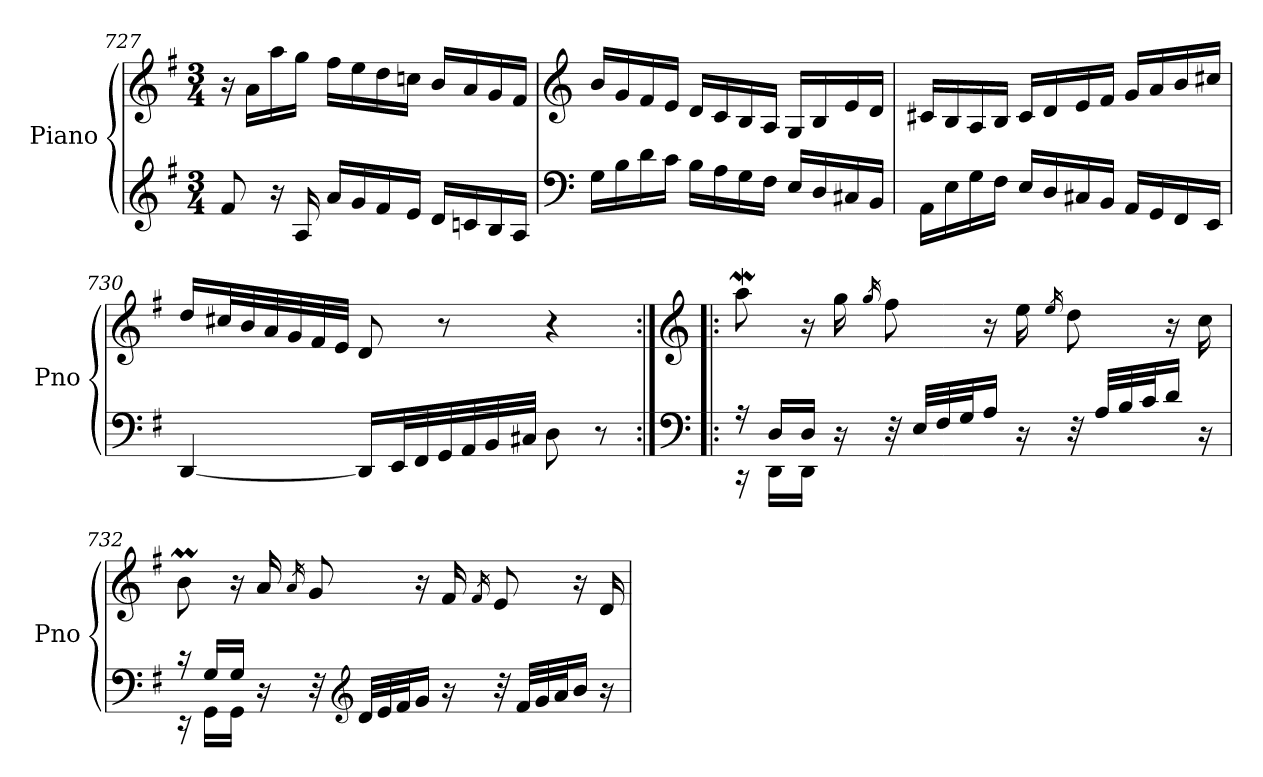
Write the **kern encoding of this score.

**kern	**kern
*part1	*part1
*staff2	*staff1
*I"Piano	*
*I'Pno	*
*clefG2	*clefG2
*k[f#]	*k[f#]
*M3/4	*M3/4
=727	=727
8f#/	16r
.	16a\LL
16r	16aa\
16A/	16gg\JJ
16a/LL	16ff#\LL
16g/	16ee\
16f#/	16dd\
16e/JJ	16ccn\JJ
16d/LL	16b/LL
16cn/	16a/
16B/	16g/
16A/JJ	16f#/JJ
!!LO:LB:g=z
=728	=728
*clefF4	*clefG2
16G\LL	16b/LL
16B\	16g/
16d\	16f#/
16c\JJ	16e/JJ
16B\LL	16d/LL
16A\	16c/
16G\	16B/
16F#\JJ	16A/JJ
16E/LL	16G/LL
16D/	16B/
16C#X/	16e/
16BB/JJ	16d/JJ
=729	=729
16AA\LL	16c#X/LL
16E\	16B/
16G\	16A/
16F#\JJ	16B/JJ
16E/LL	16c#/LL
16D/	16d/
16C#X/	16e/
16BB/JJ	16f#/JJ
16AA/LL	16g/LL
16GG/	16a/
16FF#/	16b/
16EE/JJ	16cc#X/JJ
=730	=730
[4DD/	16dd/LL
.	32cc#X/L
.	32b/
.	32a/
.	32g/
.	32f#/
.	32e/JJJ
16DD/LL]	8d/
32EE/L	.
32FF#/	.
32GG/	8r
32AA/	.
32BB/	.
32C#X/JJJ	.
8D\	4r
8r	.
!!LO:PB:g=z
=731:|!|:	=731:|!|:
*clefF4	*clefG2
*^	*
16r	16r	8aaW\
16D/LL	16DD\LL	.
16D/JJ	16DD\JJ	16r
16r	2ryy	16gg\
.	.	16qgg/
32r	.	8ff#\
32E/LLL	.	.
32F#/	.	.
32G/J	.	.
16A/JJ	.	16r
16r	.	16ee\
.	.	16qee/
32r	.	8dd\
32A/LLL	.	.
32B/	.	.
32c/J	.	.
16d/JJ	.	16r
16r	16ryy	16cc\
=732	=732	=732
16r	16r	8bm\
16G/LL	16GG\LL	.
16G/JJ	16GG\JJ	16r
16r	2ryy	16a/
.	.	16qa/
32r	.	8g/
*clefG2	*	*
32d/LLL	.	.
32e/	.	.
32f#/J	.	.
16g/JJ	.	16r
16r	.	16f#/
.	.	16qf#/
32r	.	8e/
32f#/LLL	.	.
32g/	.	.
32a/J	.	.
16b/JJ	.	16r
16r	16ryy	16d/
*v	*v	*
=	=
*-	*-
